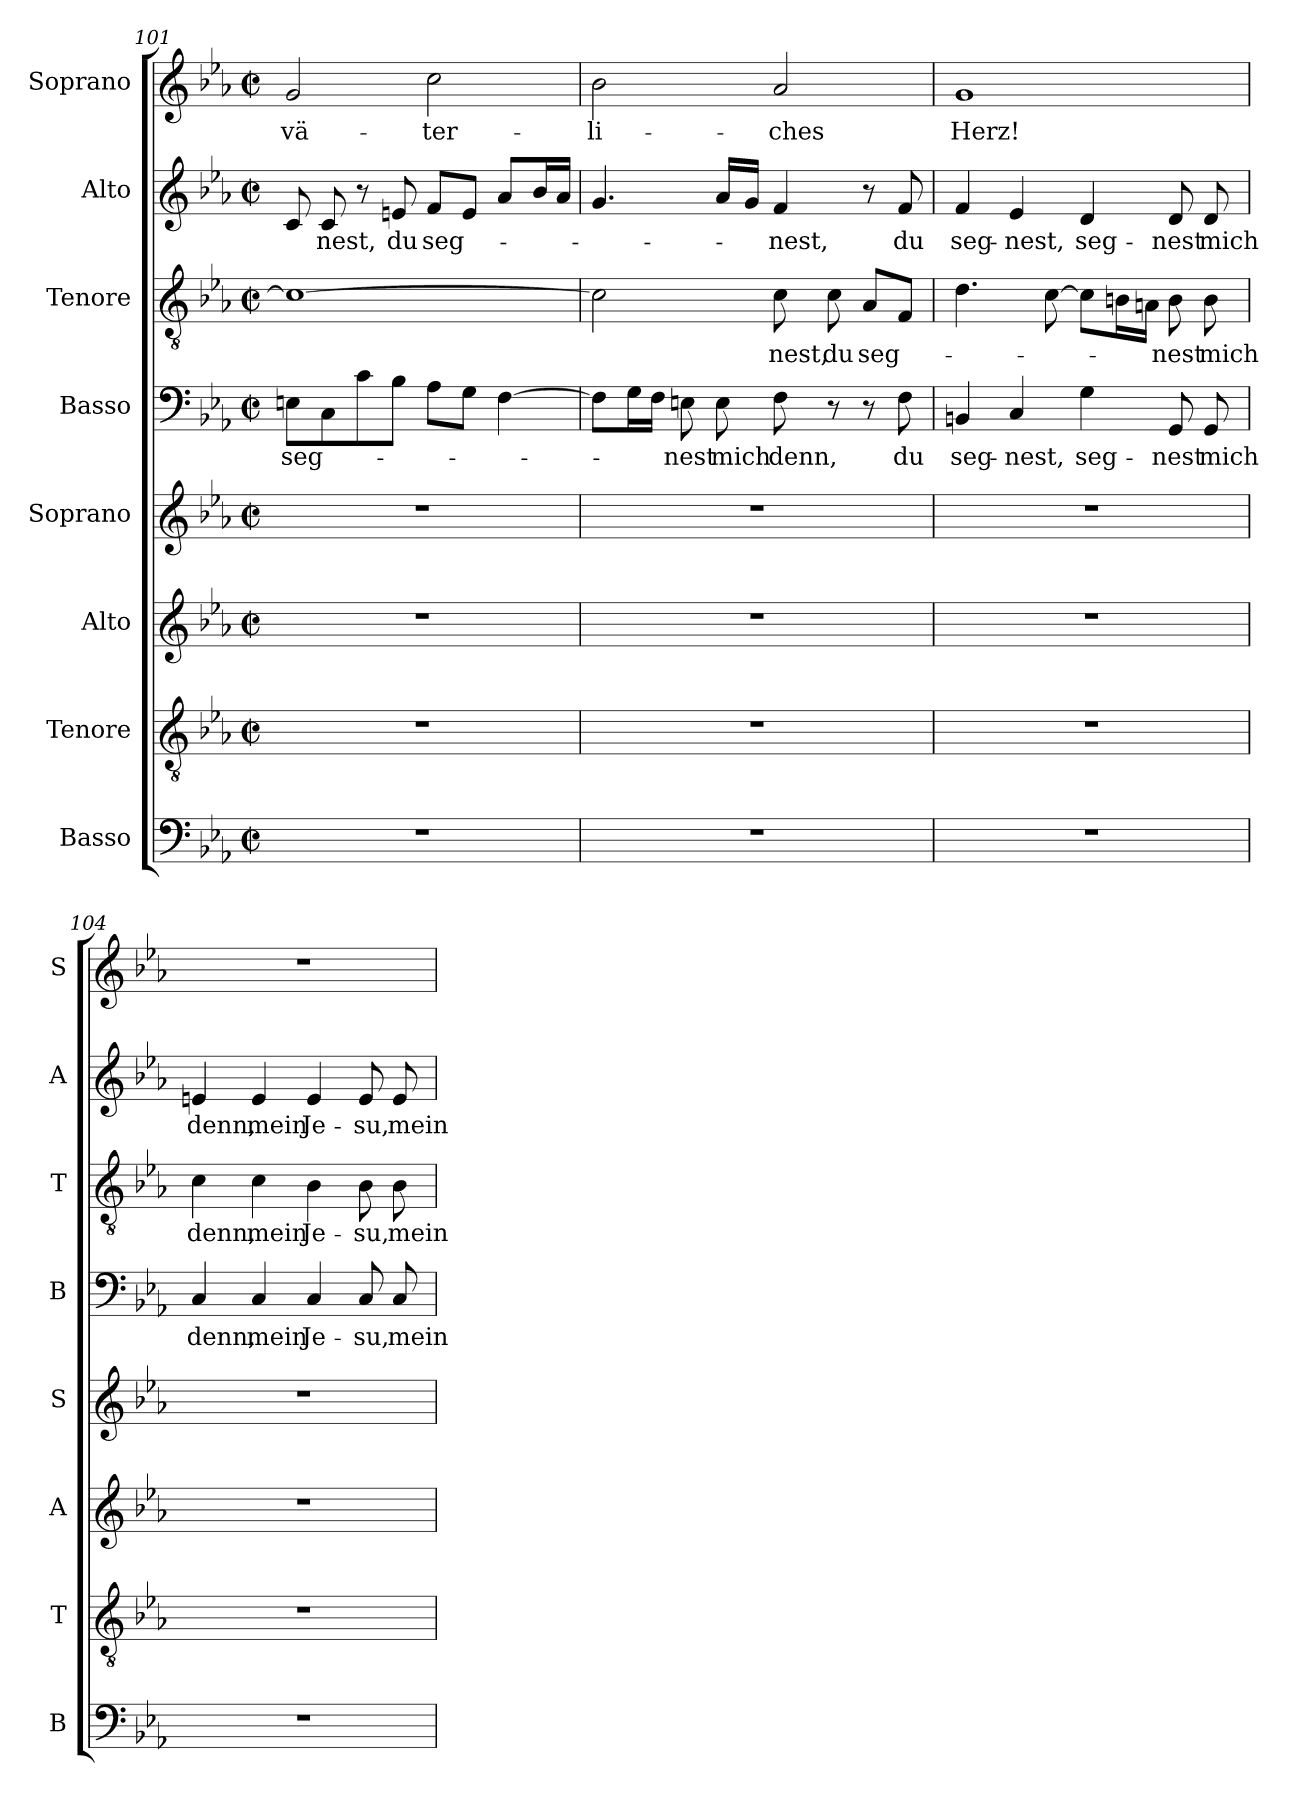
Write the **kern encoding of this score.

**kern	**kern	**kern	**kern	**kern	**text	**kern	**text	**kern	**text	**kern	**text
*part8	*part7	*part6	*part5	*part4	*part4	*part3	*part3	*part2	*part2	*part1	*part1
*staff8	*staff7	*staff6	*staff5	*staff4	*staff4	*staff3	*staff3	*staff2	*staff2	*staff1	*staff1
*I"Basso	*I"Tenore	*I"Alto	*I"Soprano	*I"Basso	*	*I"Tenore	*	*I"Alto	*	*I"Soprano	*
*I'B	*I'T	*I'A	*I'S	*I'B	*	*I'T	*	*I'A	*	*I'S	*
!!LO:LB:g=z
*clefF4	*clefGv2	*clefG2	*clefG2	*clefF4	*	*clefGv2	*	*clefG2	*	*clefG2	*
*k[b-e-a-]	*k[b-e-a-]	*k[b-e-a-]	*k[b-e-a-]	*k[b-e-a-]	*	*k[b-e-a-]	*	*k[b-e-a-]	*	*k[b-e-a-]	*
*E-:	*E-:	*E-:	*E-:	*E-:	*	*E-:	*	*E-:	*	*E-:	*
*M2/2	*M2/2	*M2/2	*M2/2	*M2/2	*	*M2/2	*	*M2/2	*	*M2/2	*
*met(c|)	*met(c|)	*met(c|)	*met(c|)	*met(c|)	*	*met(c|)	*	*met(c|)	*	*met(c|)	*
=101	=101	=101	=101	=101	=101	=101	=101	=101	=101	=101	=101
1r	1r	1r	1r	8En\L	seg-	1c_	.	8c/	.	2g/	vä-
.	.	.	.	8C\	.	.	.	8c/	-nest,	.	.
.	.	.	.	8c\	.	.	.	8r	.	.	.
.	.	.	.	8B-\J	.	.	.	8en/	du	.	.
.	.	.	.	8A-\L	.	.	.	8f/L	seg-	2cc\	-ter-
.	.	.	.	8G\J	.	.	.	8e/J	.	.	.
.	.	.	.	[4F\	.	.	.	8a-/L	.	.	.
.	.	.	.	.	.	.	.	16b-/L	.	.	.
.	.	.	.	.	.	.	.	16a-/JJ	.	.	.
=102	=102	=102	=102	=102	=102	=102	=102	=102	=102	=102	=102
1r	1r	1r	1r	8F\L]	.	2c\]	.	4.g/	.	2b-\	-li-
.	.	.	.	16G\L	.	.	.	.	.	.	.
.	.	.	.	16F\JJ	.	.	.	.	.	.	.
.	.	.	.	8En\	-nest	.	.	.	.	.	.
.	.	.	.	8E\	mich	.	.	16a-/LL	.	.	.
.	.	.	.	.	.	.	.	16g/JJ	.	.	.
.	.	.	.	8F\	denn,	8c\	-nest,	4f/	-nest,	2a-/	-ches
.	.	.	.	8r	.	8c\	du	.	.	.	.
.	.	.	.	8r	.	8A-/L	seg-	8r	.	.	.
.	.	.	.	8F\	du	8F/J	.	8f/	du	.	.
=103	=103	=103	=103	=103	=103	=103	=103	=103	=103	=103	=103
1r	1r	1r	1r	4BBn/	seg-	4.d\	.	4f/	seg-	1g	Herz!
.	.	.	.	4C/	-nest,	.	.	4e-/	-nest,	.	.
.	.	.	.	.	.	[8c\	.	.	.	.	.
.	.	.	.	4G\	seg-	8c\L]	.	4d/	seg-	.	.
.	.	.	.	.	.	16Bn\L	.	.	.	.	.
.	.	.	.	.	.	16An\JJ	.	.	.	.	.
.	.	.	.	8GG/	-nest	8B\	-nest	8d/	-nest	.	.
.	.	.	.	8GG/	mich	8B\	mich	8d/	mich	.	.
!!LO:LB:g=z
=104	=104	=104	=104	=104	=104	=104	=104	=104	=104	=104	=104
1r	1r	1r	1r	4C/	denn,	4c\	denn,	4en/	denn,	1r	.
.	.	.	.	4C/	mein	4c\	mein	4e/	mein	.	.
.	.	.	.	4C/	Je-	4B-\	Je-	4e/	Je-	.	.
.	.	.	.	8C/	-su,	8B-\	-su,	8e/	-su,	.	.
.	.	.	.	8C/	mein	8B-\	mein	8e/	mein	.	.
=	=	=	=	=	=	=	=	=	=	=	=
*-	*-	*-	*-	*-	*-	*-	*-	*-	*-	*-	*-
